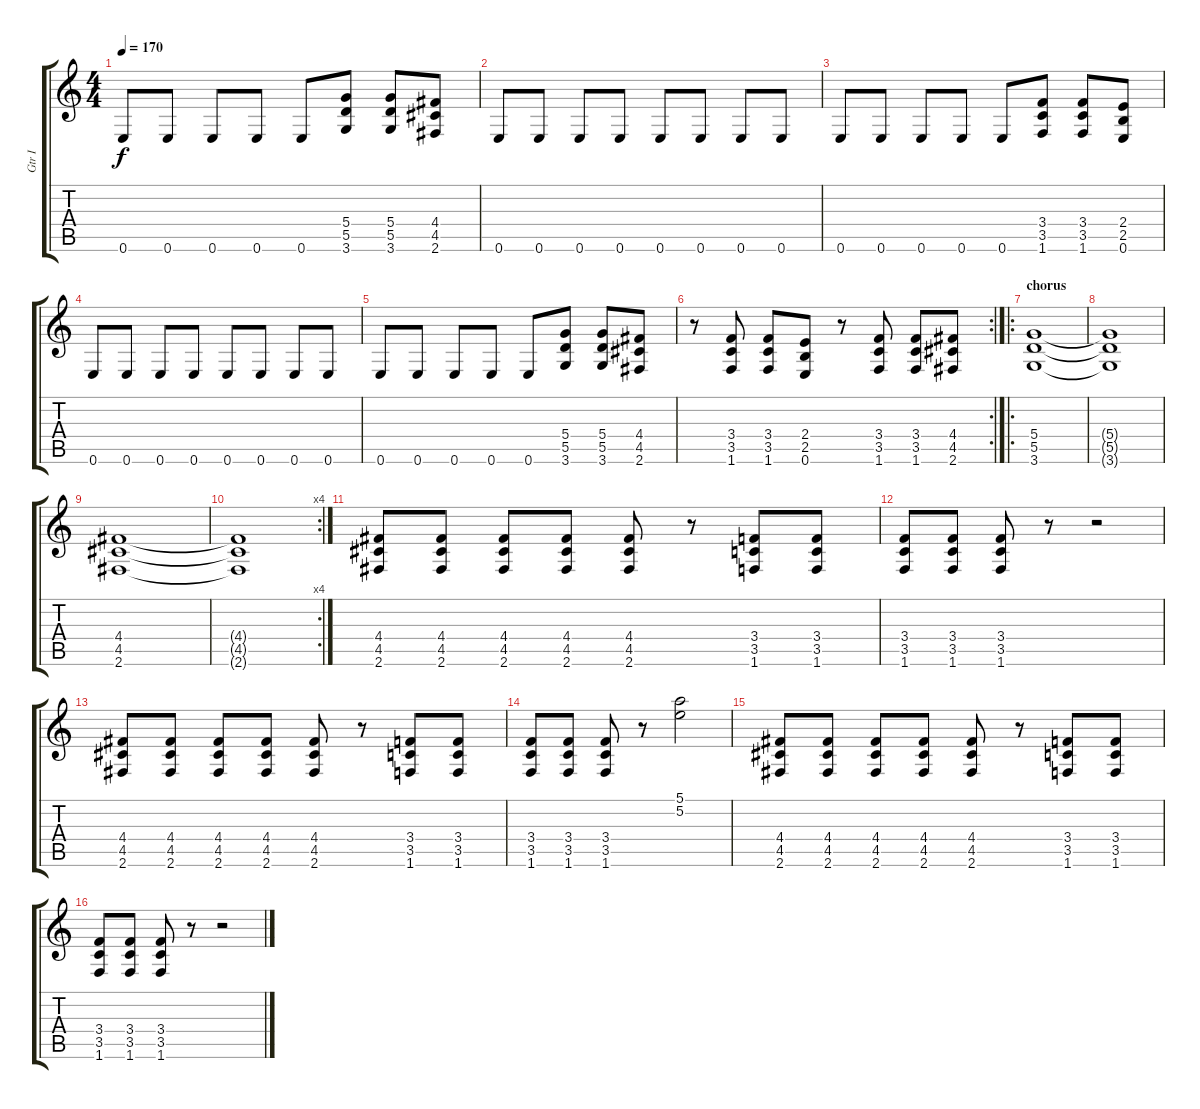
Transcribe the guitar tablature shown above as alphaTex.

\track ("Gtr I" "Gtr I") {instrument distortionguitar}
\staff {score tabs}
\tuning (E4 B3 G3 D3 A2 E2) {hide}
\ts (4 4)
\tempo 170
\clef g2
\ks c
0.6.8{dy f} 0.6.8 0.6.8 0.6.8 0.6.8 (5.4 5.5 3.6).8 (5.4 5.5 3.6).8 (4.4 4.5 2.6).8 |
0.6.8 0.6.8 0.6.8 0.6.8 0.6.8 0.6.8 0.6.8 0.6.8 |
0.6.8 0.6.8 0.6.8 0.6.8 0.6.8 (3.4 3.5 1.6).8 (3.4 3.5 1.6).8 (2.4 2.5 0.6).8 |
0.6.8 0.6.8 0.6.8 0.6.8 0.6.8 0.6.8 0.6.8 0.6.8 |
0.6.8 0.6.8 0.6.8 0.6.8 0.6.8 (5.4 5.5 3.6).8 (5.4 5.5 3.6).8 (4.4 4.5 2.6).8 |
\rc 2
r.8 (3.4 3.5 1.6).8 (3.4 3.5 1.6).8 (2.4 2.5 0.6).8 r.8 (3.4 3.5 1.6).8 (3.4 3.5 1.6).8 (4.4 4.5 2.6).8 |
\ro
\section ("" "chorus")
(5.4 5.5 3.6).1 |
(5.4{t} 5.5{t} 3.6{t}).1 |
(4.4 4.5 2.6).1 |
\rc 4
(4.4{t} 4.5{t} 2.6{t}).1 |
(4.4 4.5 2.6).8 (4.4 4.5 2.6).8 (4.4 4.5 2.6).8 (4.4 4.5 2.6).8 (4.4 4.5 2.6).8 r.8 (3.4 3.5 1.6).8 (3.4 3.5 1.6).8 |
(3.4 3.5 1.6).8 (3.4 3.5 1.6).8 (3.4 3.5 1.6).8 r.8 r.2 |
(4.4 4.5 2.6).8 (4.4 4.5 2.6).8 (4.4 4.5 2.6).8 (4.4 4.5 2.6).8 (4.4 4.5 2.6).8 r.8 (3.4 3.5 1.6).8 (3.4 3.5 1.6).8 |
(3.4 3.5 1.6).8 (3.4 3.5 1.6).8 (3.4 3.5 1.6).8 r.8 (5.1 5.2).2 |
(4.4 4.5 2.6).8 (4.4 4.5 2.6).8 (4.4 4.5 2.6).8 (4.4 4.5 2.6).8 (4.4 4.5 2.6).8 r.8 (3.4 3.5 1.6).8 (3.4 3.5 1.6).8 |
(3.4 3.5 1.6).8 (3.4 3.5 1.6).8 (3.4 3.5 1.6).8 r.8 r.2
